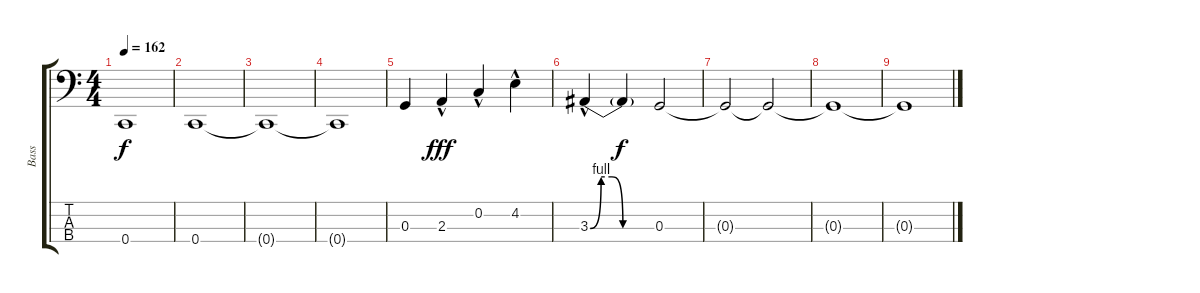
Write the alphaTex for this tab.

\track ("Bass" "Bass") {instrument electricbasspick}
\staff {score tabs}
\tuning (F2 C2 G1 C1) {hide}
\ts (4 4)
\tempo 162
\clef f4
\ks c
0.4{t}.1{dy f} |
0.4.1 |
0.4{t}.1 |
0.4{t}.1 |
0.3.4 2.3{hac}.4{dy fff} 0.2{hac}.4 4.2{hac}.4 |
3.3{be (custom 0 0 10 4 20 4 30 0 60 0) hac}.4 3.3{t}.4{dy f} 0.3.2 |
0.3{t}.2 0.3{t}.2 |
0.3{t}.1 |
0.3{t}.1
